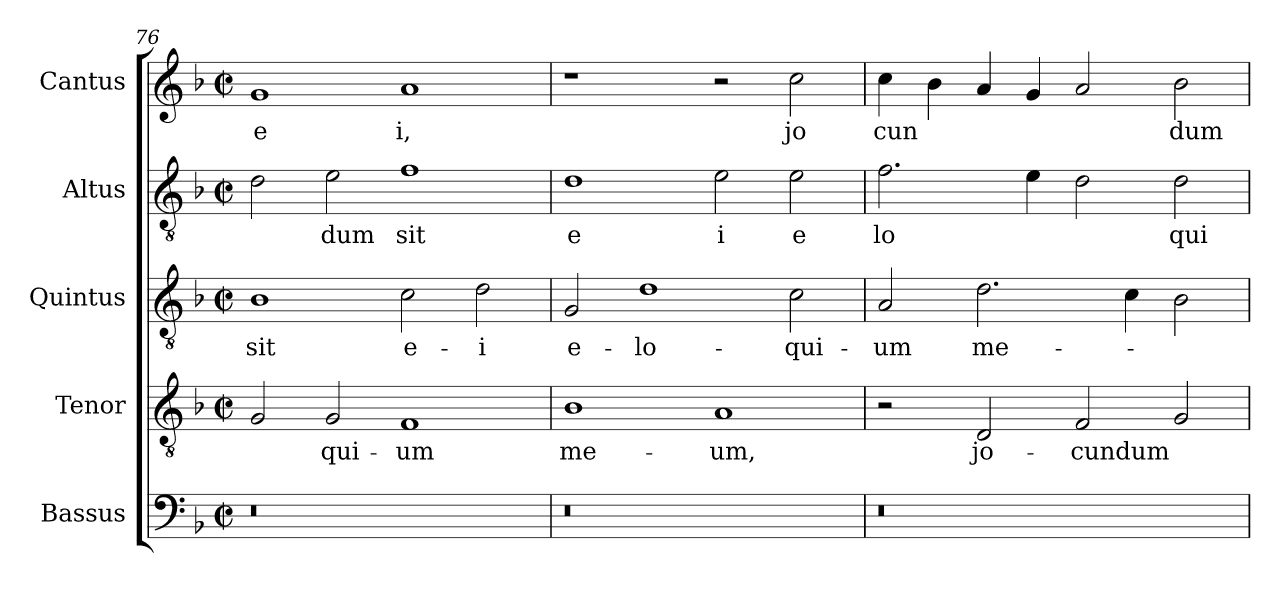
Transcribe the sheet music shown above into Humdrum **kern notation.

**kern	**kern	**text	**kern	**text	**kern	**text	**kern	**text
*part5	*part4	*part4	*part3	*part3	*part2	*part2	*part1	*part1
*staff5	*staff4	*staff4	*staff3	*staff3	*staff2	*staff2	*staff1	*staff1
*I"Bassus	*I"Tenor	*	*I"Quintus	*	*I"Altus	*	*I"Cantus	*
*clefF4	*clefGv2	*	*clefGv2	*	*clefGv2	*	*clefG2	*
*k[b-]	*k[b-]	*	*k[b-]	*	*k[b-]	*	*k[b-]	*
*F:	*F:	*	*F:	*	*F:	*	*F:	*
*M2/2	*M2/2	*	*M2/2	*	*M2/2	*	*M2/2	*
*met(c|)	*met(c|)	*	*met(c|)	*	*met(c|)	*	*met(c|)	*
=76	=76	=76	=76	=76	=76	=76	=76	=76
!	!	!	!	!LO:LY:b:cj	!	!	!	!LO:LY:b:cj
0r	2G/	.	1B-	sit	2d\	.	1g	e
!	!	!LO:LY:b:cj	!	!	!	!LO:LY:b:cj	!	!
.	2G/	-qui-	.	.	2e\	dum	.	.
!	!	!LO:LY:b:cj	!	!LO:LY:b:cj	!	!LO:LY:b:cj	!	!LO:LY:b:cj
.	1F	-um	2c\	e-	1f	sit	1a	i,
!	!	!	!	!LO:LY:b:cj	!	!	!	!
.	.	.	2d\	-i	.	.	.	.
=77	=77	=77	=77	=77	=77	=77	=77	=77
!	!	!LO:LY:b:cj	!	!LO:LY:b:cj	!	!LO:LY:b:cj	!	!
0r	1B-	me-	2G/	e-	1d	e	1r	.
!	!	!	!	!LO:LY:b:cj	!	!	!	!
.	.	.	1d	-lo-	.	.	.	.
!	!	!LO:LY:b:cj	!	!	!	!LO:LY:b:cj	!	!
.	1A	-um,	.	.	2e\	i	2r	.
!	!	!	!	!LO:LY:b:cj	!	!LO:LY:b:cj	!	!LO:LY:b:cj
.	.	.	2c\	-qui-	2e\	e	2cc\	jo
=78	=78	=78	=78	=78	=78	=78	=78	=78
!	!	!	!	!LO:LY:b:cj	!	!LO:LY:b:cj	!	!LO:LY:b
0r	2r	.	2A/	-um	2.f\	lo	4cc\	cun
.	.	.	.	.	.	.	4b-\	.
!	!	!LO:LY:b:cj	!	!LO:LY:b	!	!	!	!
.	2D/	jo-	2.d\	me-	.	.	4a/	.
.	.	.	.	.	4e\	.	4g/	.
!	!	!LO:LY:b	!	!	!	!	!	!
.	2F/	-cundum	.	.	2d\	.	2a/	.
.	.	.	4c\	.	.	.	.	.
!	!	!	!	!	!	!LO:LY:b:cj	!	!LO:LY:b:cj
.	2G/	.	2B-\	.	2d\	qui	2b-\	dum
=	=	=	=	=	=	=	=	=
*-	*-	*-	*-	*-	*-	*-	*-	*-
